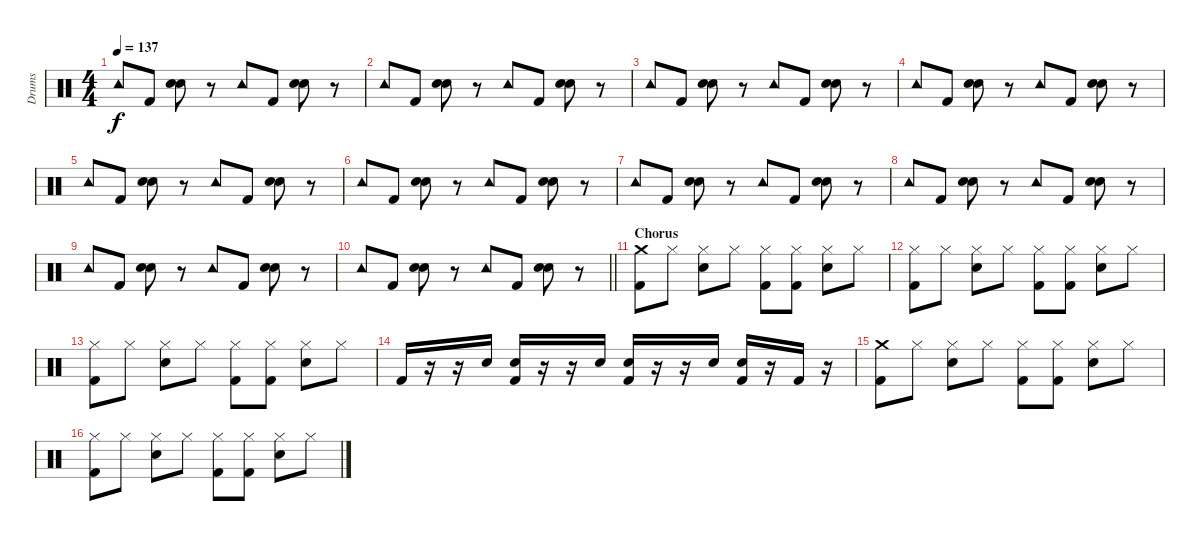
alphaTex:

\track ("Drums" "Drums") {instrument percussion}
\staff {score}
\articulation defaults
\ts (4 4)
\tempo 137
\clef neutral
\ks c "Tambourine (hit)".8{dy f} "Kick (hit) 2".8
("Hand Clap (hit)" "Snare (hit) 2").8 r.8 "Tambourine (hit)".8 "Kick (hit) 2".8 ("Hand Clap (hit)" "Snare (hit) 2").8 r.8 |
"Tambourine (hit)".8 "Kick (hit) 2".8 ("Hand Clap (hit)" "Snare (hit) 2").8 r.8 "Tambourine (hit)".8 "Kick (hit) 2".8 ("Hand Clap (hit)" "Snare (hit) 2").8 r.8 |
"Tambourine (hit)".8 "Kick (hit) 2".8 ("Hand Clap (hit)" "Snare (hit) 2").8 r.8 "Tambourine (hit)".8 "Kick (hit) 2".8 ("Hand Clap (hit)" "Snare (hit) 2").8 r.8 |
"Tambourine (hit)".8 "Kick (hit) 2".8 ("Hand Clap (hit)" "Snare (hit) 2").8 r.8 "Tambourine (hit)".8 "Kick (hit) 2".8 ("Hand Clap (hit)" "Snare (hit) 2").8 r.8 |
"Tambourine (hit)".8 "Kick (hit) 2".8 ("Hand Clap (hit)" "Snare (hit) 2").8 r.8 "Tambourine (hit)".8 "Kick (hit) 2".8 ("Hand Clap (hit)" "Snare (hit) 2").8 r.8 |
"Tambourine (hit)".8 "Kick (hit) 2".8 ("Hand Clap (hit)" "Snare (hit) 2").8 r.8 "Tambourine (hit)".8 "Kick (hit) 2".8 ("Hand Clap (hit)" "Snare (hit) 2").8 r.8 |
"Tambourine (hit)".8 "Kick (hit) 2".8 ("Hand Clap (hit)" "Snare (hit) 2").8 r.8 "Tambourine (hit)".8 "Kick (hit) 2".8 ("Hand Clap (hit)" "Snare (hit) 2").8 r.8 |
"Tambourine (hit)".8 "Kick (hit) 2".8 ("Hand Clap (hit)" "Snare (hit) 2").8 r.8 "Tambourine (hit)".8 "Kick (hit) 2".8 ("Hand Clap (hit)" "Snare (hit) 2").8 r.8 |
"Tambourine (hit)".8 "Kick (hit) 2".8 ("Hand Clap (hit)" "Snare (hit) 2").8 r.8 "Tambourine (hit)".8 "Kick (hit) 2".8 ("Hand Clap (hit)" "Snare (hit) 2").8 r.8 |
\barLineRight lightlight "Tambourine (hit)".8 "Kick (hit) 2".8
("Hand Clap (hit)" "Snare (hit) 2").8 r.8 "Tambourine (hit)".8 "Kick (hit) 2".8 ("Hand Clap (hit)" "Snare (hit) 2").8 r.8 |
\section ("" "Chorus")
("Crash medium (hit)" "Kick (hit) 2").8 "Hi-Hat (closed)".8 ("Hi-Hat (closed)" "Snare (hit) 2").8 "Hi-Hat (closed)".8 ("Hi-Hat (closed)" "Kick (hit) 2").8 ("Hi-Hat (closed)" "Kick (hit) 2").8 ("Hi-Hat (closed)" "Snare (hit) 2").8 "Hi-Hat (closed)".8 |
("Hi-Hat (closed)" "Kick (hit) 2").8 "Hi-Hat (closed)".8 ("Hi-Hat (closed)" "Snare (hit) 2").8 "Hi-Hat (closed)".8 ("Hi-Hat (closed)" "Kick (hit) 2").8 ("Hi-Hat (closed)" "Kick (hit) 2").8 ("Hi-Hat (closed)" "Snare (hit) 2").8 "Hi-Hat (closed)".8 |
("Hi-Hat (closed)" "Kick (hit) 2").8 "Hi-Hat (closed)".8 ("Hi-Hat (closed)" "Snare (hit) 2").8 "Hi-Hat (closed)".8 ("Hi-Hat (closed)" "Kick (hit) 2").8 ("Hi-Hat (closed)" "Kick (hit) 2").8 ("Hi-Hat (closed)" "Snare (hit) 2").8 "Hi-Hat (closed)".8 |
"Kick (hit) 2".16 r.16 r.16 "Snare (hit) 2".16 ("Snare (hit) 2" "Kick (hit) 2").16 r.16 r.16 "Snare (hit) 2".16 ("Snare (hit) 2" "Kick (hit) 2").16 r.16 r.16 "Snare (hit) 2".16 ("Snare (hit) 2" "Kick (hit) 2").16 r.16 "Kick (hit) 2".16 r.16 |
("Crash medium (hit)" "Kick (hit) 2").8 "Hi-Hat (closed)".8 ("Hi-Hat (closed)" "Snare (hit) 2").8 "Hi-Hat (closed)".8 ("Hi-Hat (closed)" "Kick (hit) 2").8 ("Hi-Hat (closed)" "Kick (hit) 2").8 ("Hi-Hat (closed)" "Snare (hit) 2").8 "Hi-Hat (closed)".8 |
("Hi-Hat (closed)" "Kick (hit) 2").8 "Hi-Hat (closed)".8 ("Hi-Hat (closed)" "Snare (hit) 2").8 "Hi-Hat (closed)".8 ("Hi-Hat (closed)" "Kick (hit) 2").8 ("Hi-Hat (closed)" "Kick (hit) 2").8 ("Hi-Hat (closed)" "Snare (hit) 2").8 "Hi-Hat (closed)".8
